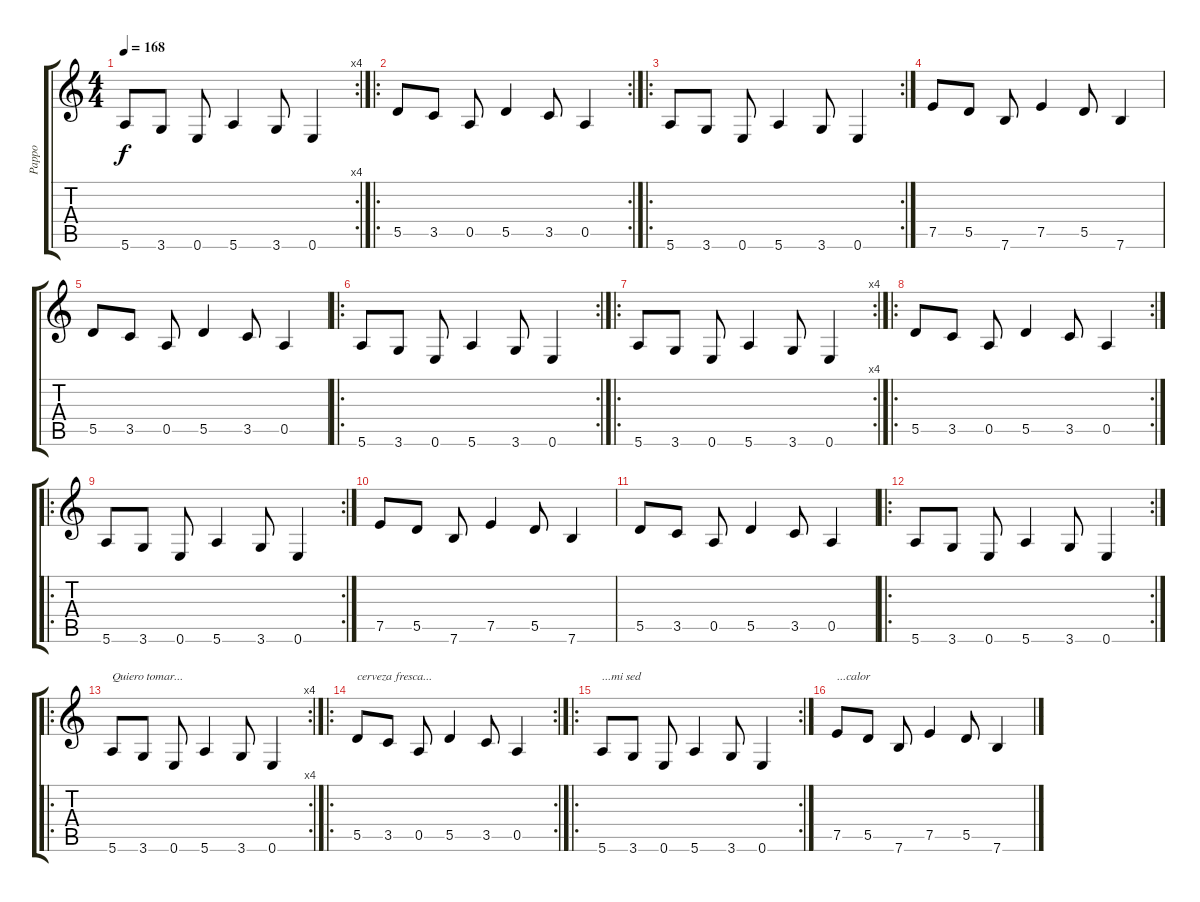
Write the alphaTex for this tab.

\track ("Pappo" "Pappo") {instrument distortionguitar}
\staff {score tabs}
\tuning (E4 B3 G3 D3 A2 E2) {hide}
\rc 4
\ts (4 4)
\tempo 168
\clef g2
\ks c
5.6.8{dy f instrument distortionguitar} 3.6.8 0.6.8 5.6.4 3.6.8 0.6.4 |
\ro
\rc 2
5.5.8 3.5.8 0.5.8 5.5.4 3.5.8 0.5.4 |
\ro
\rc 2
5.6.8 3.6.8 0.6.8 5.6.4 3.6.8 0.6.4 |
7.5.8 5.5.8 7.6.8 7.5.4 5.5.8 7.6.4 |
5.5.8 3.5.8 0.5.8 5.5.4 3.5.8 0.5.4 |
\ro
\rc 2
5.6.8 3.6.8 0.6.8 5.6.4 3.6.8 0.6.4 |
\ro
\rc 4
5.6.8 3.6.8 0.6.8 5.6.4 3.6.8 0.6.4 |
\ro
\rc 2
5.5.8 3.5.8 0.5.8 5.5.4 3.5.8 0.5.4 |
\ro
\rc 2
5.6.8 3.6.8 0.6.8 5.6.4 3.6.8 0.6.4 |
7.5.8 5.5.8 7.6.8 7.5.4 5.5.8 7.6.4 |
5.5.8 3.5.8 0.5.8 5.5.4 3.5.8 0.5.4 |
\ro
\rc 2
5.6.8 3.6.8 0.6.8 5.6.4 3.6.8 0.6.4 |
\ro
\rc 4
5.6.8{txt "Quiero tomar..."} 3.6.8 0.6.8 5.6.4 3.6.8 0.6.4 |
\ro
\rc 2
5.5.8{txt "cerveza fresca..."} 3.5.8 0.5.8 5.5.4 3.5.8 0.5.4 |
\ro
\rc 2
5.6.8{txt "...mi sed"} 3.6.8 0.6.8 5.6.4 3.6.8 0.6.4 |
7.5.8{txt "...calor"} 5.5.8 7.6.8 7.5.4 5.5.8 7.6.4
